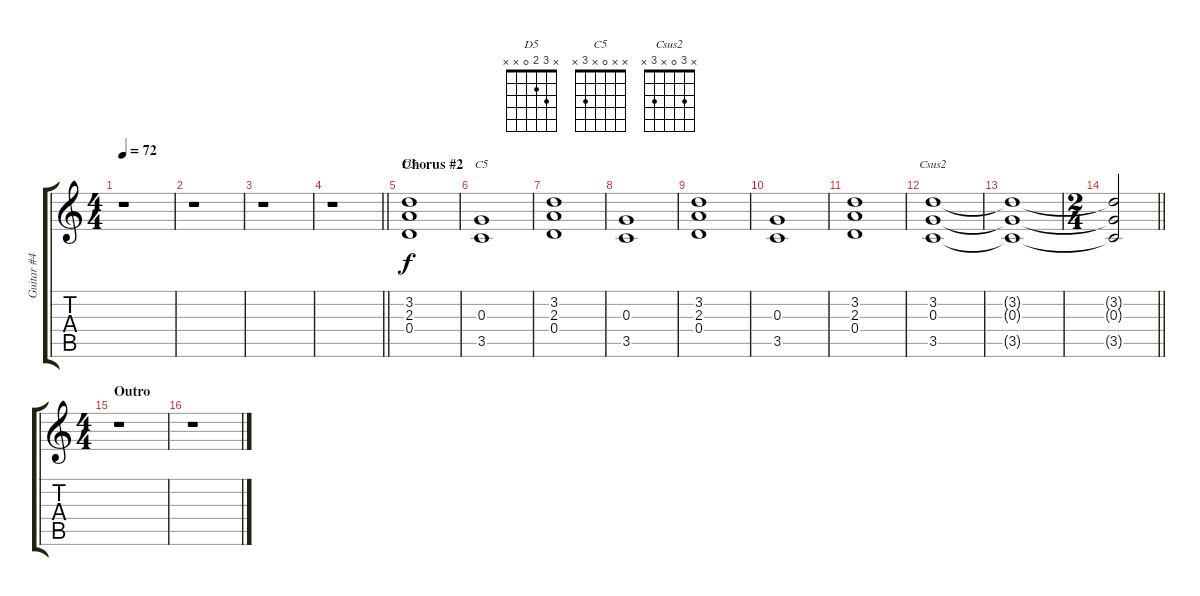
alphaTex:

\track ("Guitar #4" "Guitar #4") {instrument distortionguitar}
\staff {score tabs}
\tuning (E4 B3 G3 D3 A2 E2) {hide}
\chord ("D5" x 3 2 0 x x)
\chord ("C5" x x 0 x 3 x)
\chord ("Csus2" x 3 0 x 3 x)
\ts (4 4)
\tempo 72
\clef g2
\ks c
r.1{dy f} |
r.1 |
r.1 |
\barLineRight lightlight
r.1 |
\section ("" "Chorus #2")
(3.2 2.3 0.4).1{ch "D5"} |
(0.3 3.5).1{ch "C5"} |
(3.2 2.3 0.4).1 |
(0.3 3.5).1 |
(3.2 2.3 0.4).1 |
(0.3 3.5).1 |
(3.2 2.3 0.4).1 |
(3.2 0.3 3.5).1{ch "Csus2" volume 0} |
(3.2{t} 0.3{t} 3.5{t}).1 |
\ts (2 4)
\barLineRight lightlight
(3.2{t} 0.3{t} 3.5{t}).2 |
\ts (4 4)
\section ("" "Outro")
r.1 |
r.1
